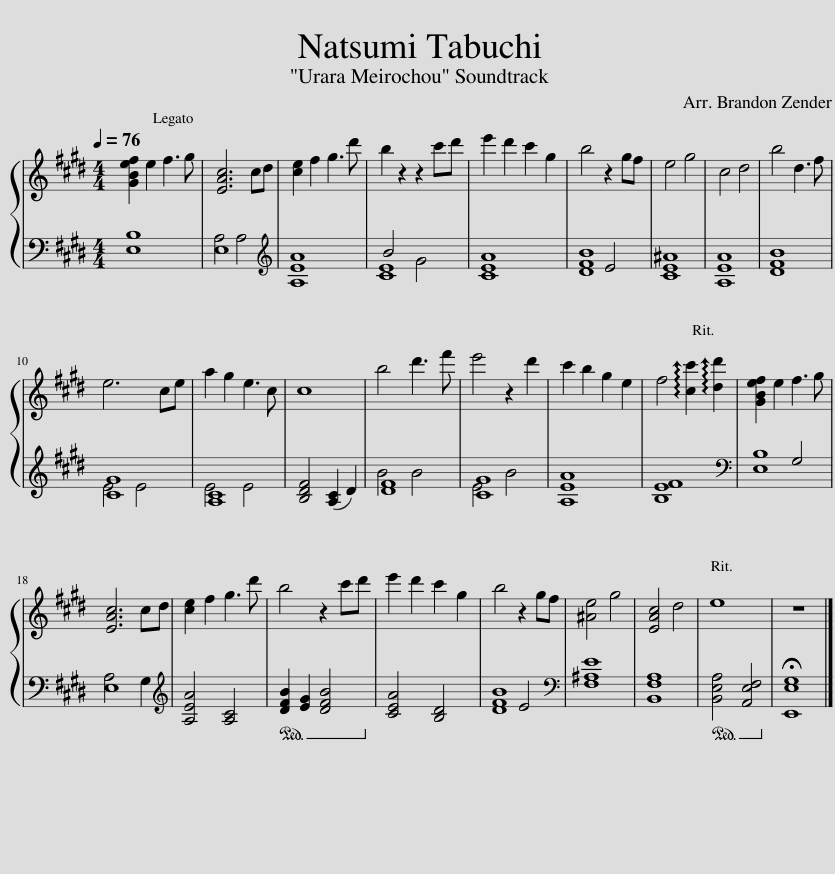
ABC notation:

X:1
%%score { 1 | ( 2 3 ) }
L:1/8
Q:1/4=76
M:4/4
I:linebreak $
K:E
V:1 treble
V:2 bass
V:3 bass
V:1
 [GBef]2 e2 f3 g | [EAc]6 cd | [ce]2 f2 g3 d' | b2 z2 z2 c'd' | e'2 d'2 c'2 g2 | %5
 b4 z2 gf | e4 g4 | c4 d4 | b4 d3 f |$ e6 ce | %10
 a2 g2 e3 c | c8 | b4 d'3 f' | e'4 z2 d'2 | c'2 b2 g2 e2 | %15
 f4 !arpeggio![cc']2 !arpeggio![dd']2 | [GBef]2 e2 f3 g |$ [EAc]6 cd | [ce]2 f2 g3 d' | b4 z2 c'd' | %20
 e'2 d'2 c'2 g2 | b4 z2 gf | [^Ae]4 g4 | [EAc]4 d4 | e8 | %25
 z8 |] %26
V:2
 [E,B,]8 | E,8 |[K:treble] [A,EA]8 | [CE]8 | [CEA]8 | %5
 x4 E4 | [CE^A]8 | [A,EA]8 | [DFB]8 |$ [CG]8 | %10
 [A,C]8 | [B,DF]4 ([A,C]2 D2) | [DF]8 | [CG]8 | [A,EA]8 | %15
 [B,EF]8 |[K:bass] x4 G,4 |$ E,8 |[K:treble] [A,EA]4 [A,C]4 |!ped! [DFB]2 [EG]2 [DFB]4!ped-up! | %20
 [CEA]4 [B,D]4 | x4 E4 |[K:bass] [F,^A,E]8 | [B,,F,A,]8 |!ped! [B,,E,A,]4 [A,,E,F,]4!ped-up! | %25
 !fermata![E,,E,G,]8 |] %26
V:3
 x8 | A,4 A,4 |[K:treble] x8 | B4 G4 | x8 | %5
 [DFB]8 | x8 | x8 | x8 |$ E4 E4 | %10
 E4 E4 | x8 | B4 B4 | E4 B4 | x8 | %15
 x8 |[K:bass] [E,B,]8 |$ A,4 x2 G,2 |[K:treble] x8 | x8 | %20
 x8 | [DFB]8 |[K:bass] x8 | x8 | x8 | %25
 x8 |] %26
